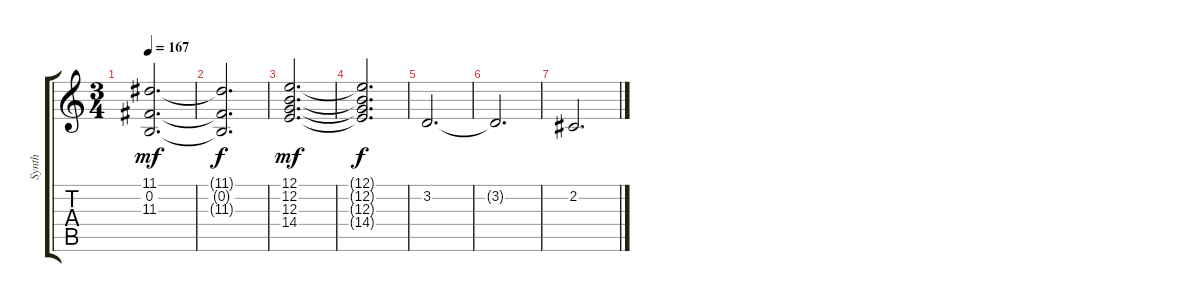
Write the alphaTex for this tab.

\track ("Synth" "Synth") {instrument synthstrings1}
\staff {score tabs}
\tuning (E4 B3 G3 D3 A2 E2) {hide}
\ts (3 4)
\tempo 167
\clef g2
\ks c
(11.1 0.2 11.3).2{d dy mf} |
(11.1{t} 0.2{t} 11.3{t}).2{d dy f} |
(12.1 12.2 12.3 14.4).2{d dy mf} |
(12.1{t} 12.2{t} 12.3{t} 14.4{t}).2{d dy f} |
3.2.2{d} |
3.2{t}.2{d} |
2.2.2{d}
